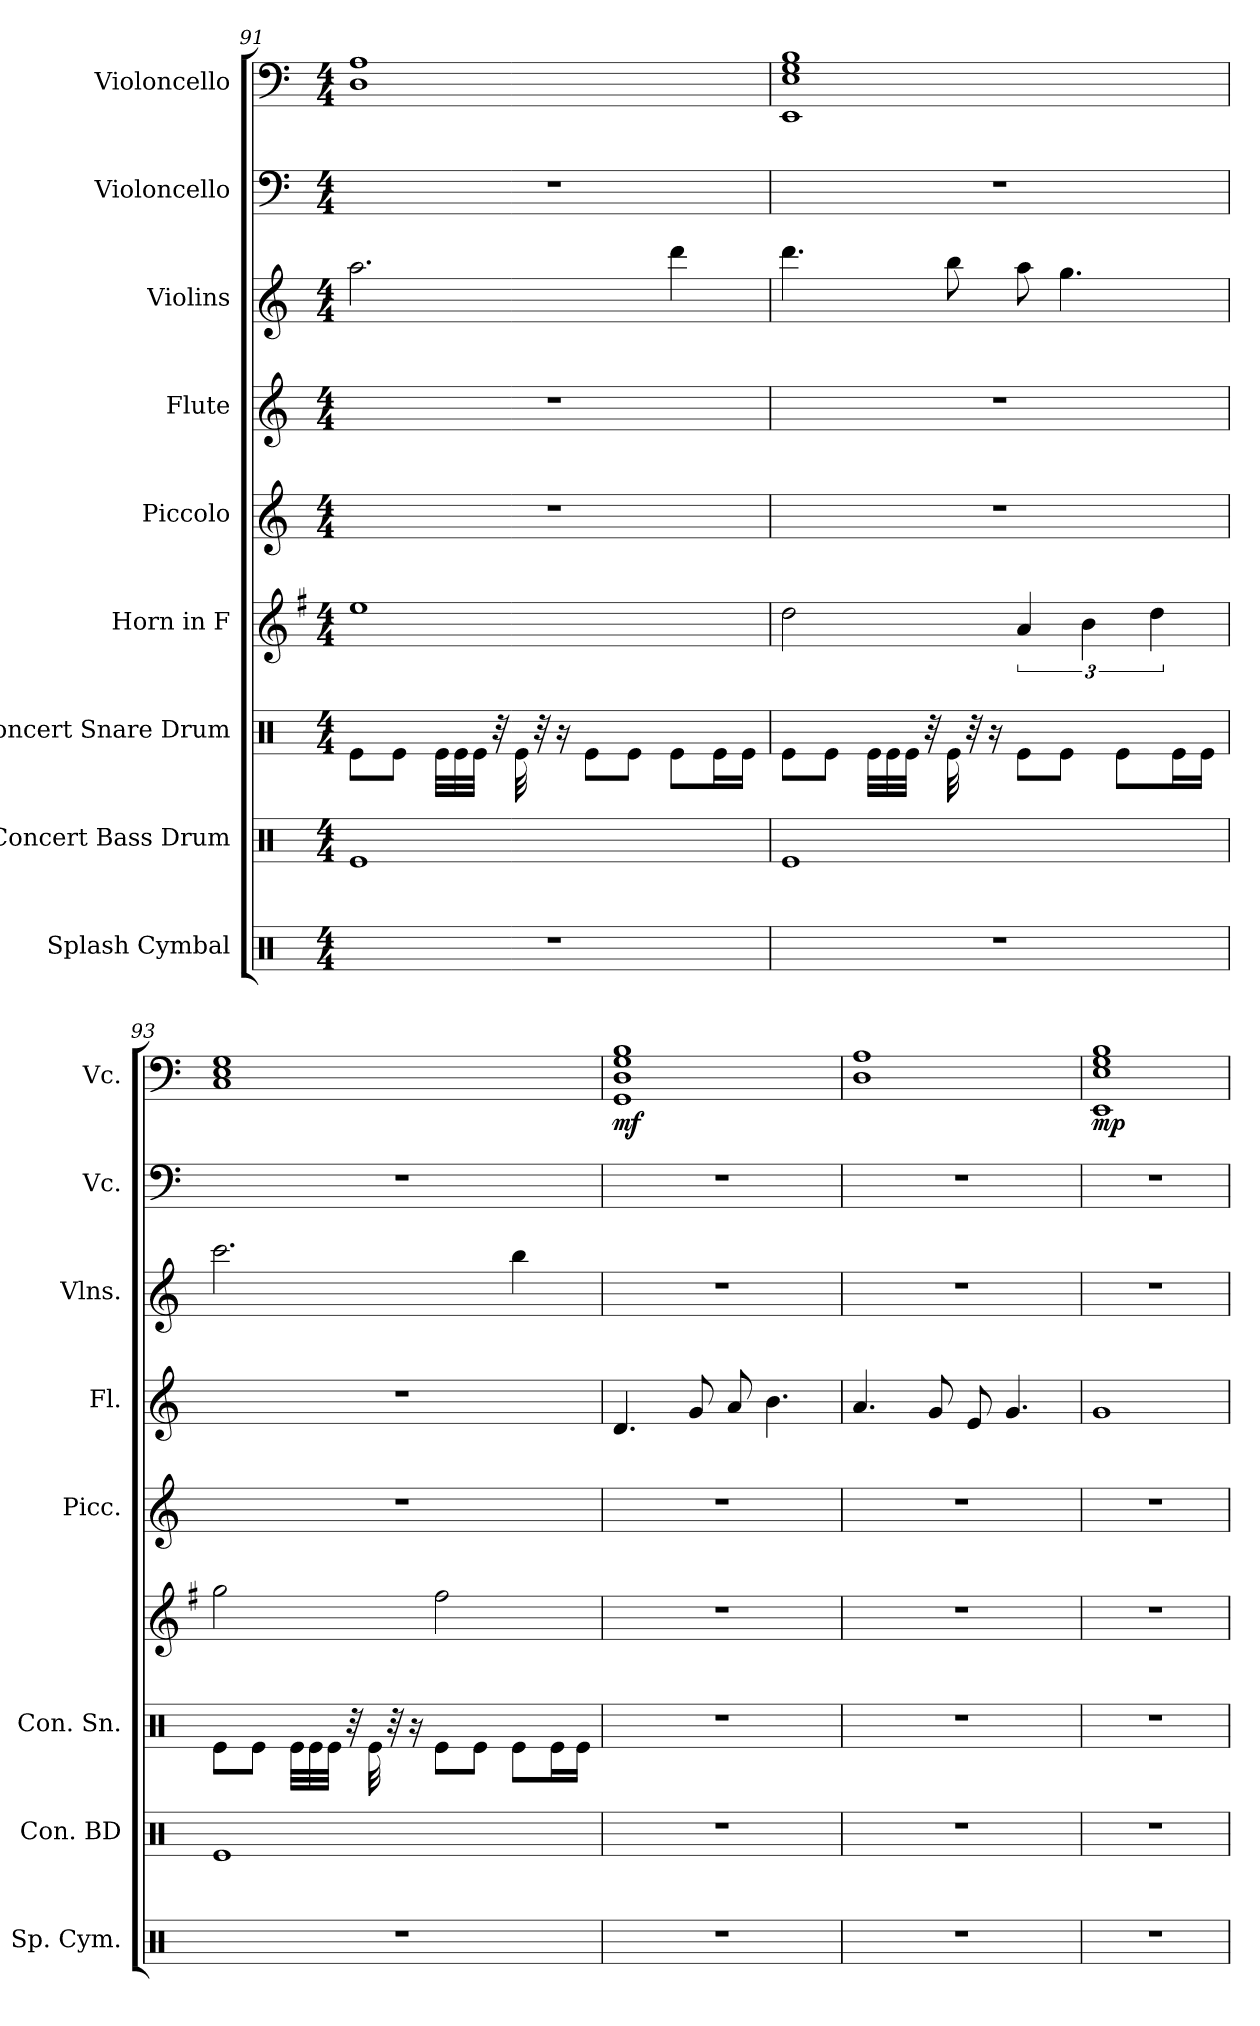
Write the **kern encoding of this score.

**kern	**kern	**kern	**kern	**kern	**kern	**kern	**kern	**kern	**dynam
*part9	*part8	*part7	*part6	*part5	*part4	*part3	*part2	*part1	*part1
*staff9	*staff8	*staff7	*staff6	*staff5	*staff4	*staff3	*staff2	*staff1	*staff1
*I"Splash Cymbal	*I"Concert Bass Drum	*I"Concert Snare Drum	*I"Horn in F	*I"Piccolo	*I"Flute	*I"Violins	*I"Violoncello	*I"Violoncello	*
*I'Sp. Cym.	*I'Con. BD	*I'Con. Sn.	*	*I'Picc.	*I'Fl.	*I'Vlns.	*I'Vc.	*I'Vc.	*
!!LO:PB:g=z
*clefX	*clefX	*clefX	*clefG2	*clefG2	*clefG2	*clefG2	*clefF4	*clefF4	*
*	*	*	*ITrd4c7	*ITrd-7c-12	*	*	*	*	*
*k[]	*k[]	*k[]	*k[]	*k[]	*k[]	*k[]	*k[]	*k[]	*
*M4/4	*M4/4	*M4/4	*M4/4	*M4/4	*M4/4	*M4/4	*M4/4	*M4/4	*
=91	=91	=91	=91	=91	=91	=91	=91	=91	=91
1r	1Re	8Re\L	1a	1r	1r	2.aa\	1r	1D 1A	.
.	.	8Re\J	.	.	.	.	.	.	.
.	.	32Re\LLL	.	.	.	.	.	.	.
.	.	32Re\	.	.	.	.	.	.	.
.	.	32Re\JJJ	.	.	.	.	.	.	.
.	.	32r	.	.	.	.	.	.	.
.	.	32Re\	.	.	.	.	.	.	.
.	.	32r	.	.	.	.	.	.	.
.	.	16r	.	.	.	.	.	.	.
.	.	8Re\L	.	.	.	.	.	.	.
.	.	8Re\J	.	.	.	.	.	.	.
.	.	8Re\L	.	.	.	4ddd\	.	.	.
.	.	16Re\L	.	.	.	.	.	.	.
.	.	16Re\JJ	.	.	.	.	.	.	.
=92	=92	=92	=92	=92	=92	=92	=92	=92	=92
1r	1Re	8Re\L	2g\	1r	1r	4.ddd\	1r	1EE 1E 1G 1B	.
.	.	8Re\J	.	.	.	.	.	.	.
.	.	32Re\LLL	.	.	.	.	.	.	.
.	.	32Re\	.	.	.	.	.	.	.
.	.	32Re\JJJ	.	.	.	.	.	.	.
.	.	32r	.	.	.	.	.	.	.
.	.	32Re\	.	.	.	8bb\	.	.	.
.	.	32r	.	.	.	.	.	.	.
.	.	16r	.	.	.	.	.	.	.
.	.	8Re\L	6d/	.	.	8aa\	.	.	.
.	.	8Re\J	.	.	.	4.gg\	.	.	.
.	.	.	6e\	.	.	.	.	.	.
.	.	8Re\L	.	.	.	.	.	.	.
.	.	.	6g\	.	.	.	.	.	.
.	.	16Re\L	.	.	.	.	.	.	.
.	.	16Re\JJ	.	.	.	.	.	.	.
=93	=93	=93	=93	=93	=93	=93	=93	=93	=93
1r	1Re	8Re\L	2cc\	1r	1r	2.ccc\	1r	1C 1E 1G	.
.	.	8Re\J	.	.	.	.	.	.	.
.	.	32Re\LLL	.	.	.	.	.	.	.
.	.	32Re\	.	.	.	.	.	.	.
.	.	32Re\JJJ	.	.	.	.	.	.	.
.	.	32r	.	.	.	.	.	.	.
.	.	32Re\	.	.	.	.	.	.	.
.	.	32r	.	.	.	.	.	.	.
.	.	16r	.	.	.	.	.	.	.
.	.	8Re\L	2b\	.	.	.	.	.	.
.	.	8Re\J	.	.	.	.	.	.	.
.	.	8Re\L	.	.	.	4bb\	.	.	.
.	.	16Re\L	.	.	.	.	.	.	.
.	.	16Re\JJ	.	.	.	.	.	.	.
!!LO:PB:g=z
=94	=94	=94	=94	=94	=94	=94	=94	=94	=94
!	!	!	!	!	!	!	!	!	!LO:DY:b
1r	1r	1r	1r	1r	4.d/	1r	1r	1GG 1D 1G 1B	mf
.	.	.	.	.	8g/	.	.	.	.
.	.	.	.	.	8a/	.	.	.	.
.	.	.	.	.	4.b\	.	.	.	.
=95	=95	=95	=95	=95	=95	=95	=95	=95	=95
1r	1r	1r	1r	1r	4.a/	1r	1r	1D 1A	.
.	.	.	.	.	8g/	.	.	.	.
.	.	.	.	.	8e/	.	.	.	.
.	.	.	.	.	4.g/	.	.	.	.
=96	=96	=96	=96	=96	=96	=96	=96	=96	=96
*	*	*	*	*	*	*	*	*MM80	*
!	!	!	!	!	!	!	!	!	!LO:DY:b
1r	1r	1r	1r	1r	1g	1r	1r	1EE 1E 1G 1B	mp
=	=	=	=	=	=	=	=	=	=
*-	*-	*-	*-	*-	*-	*-	*-	*-	*-
